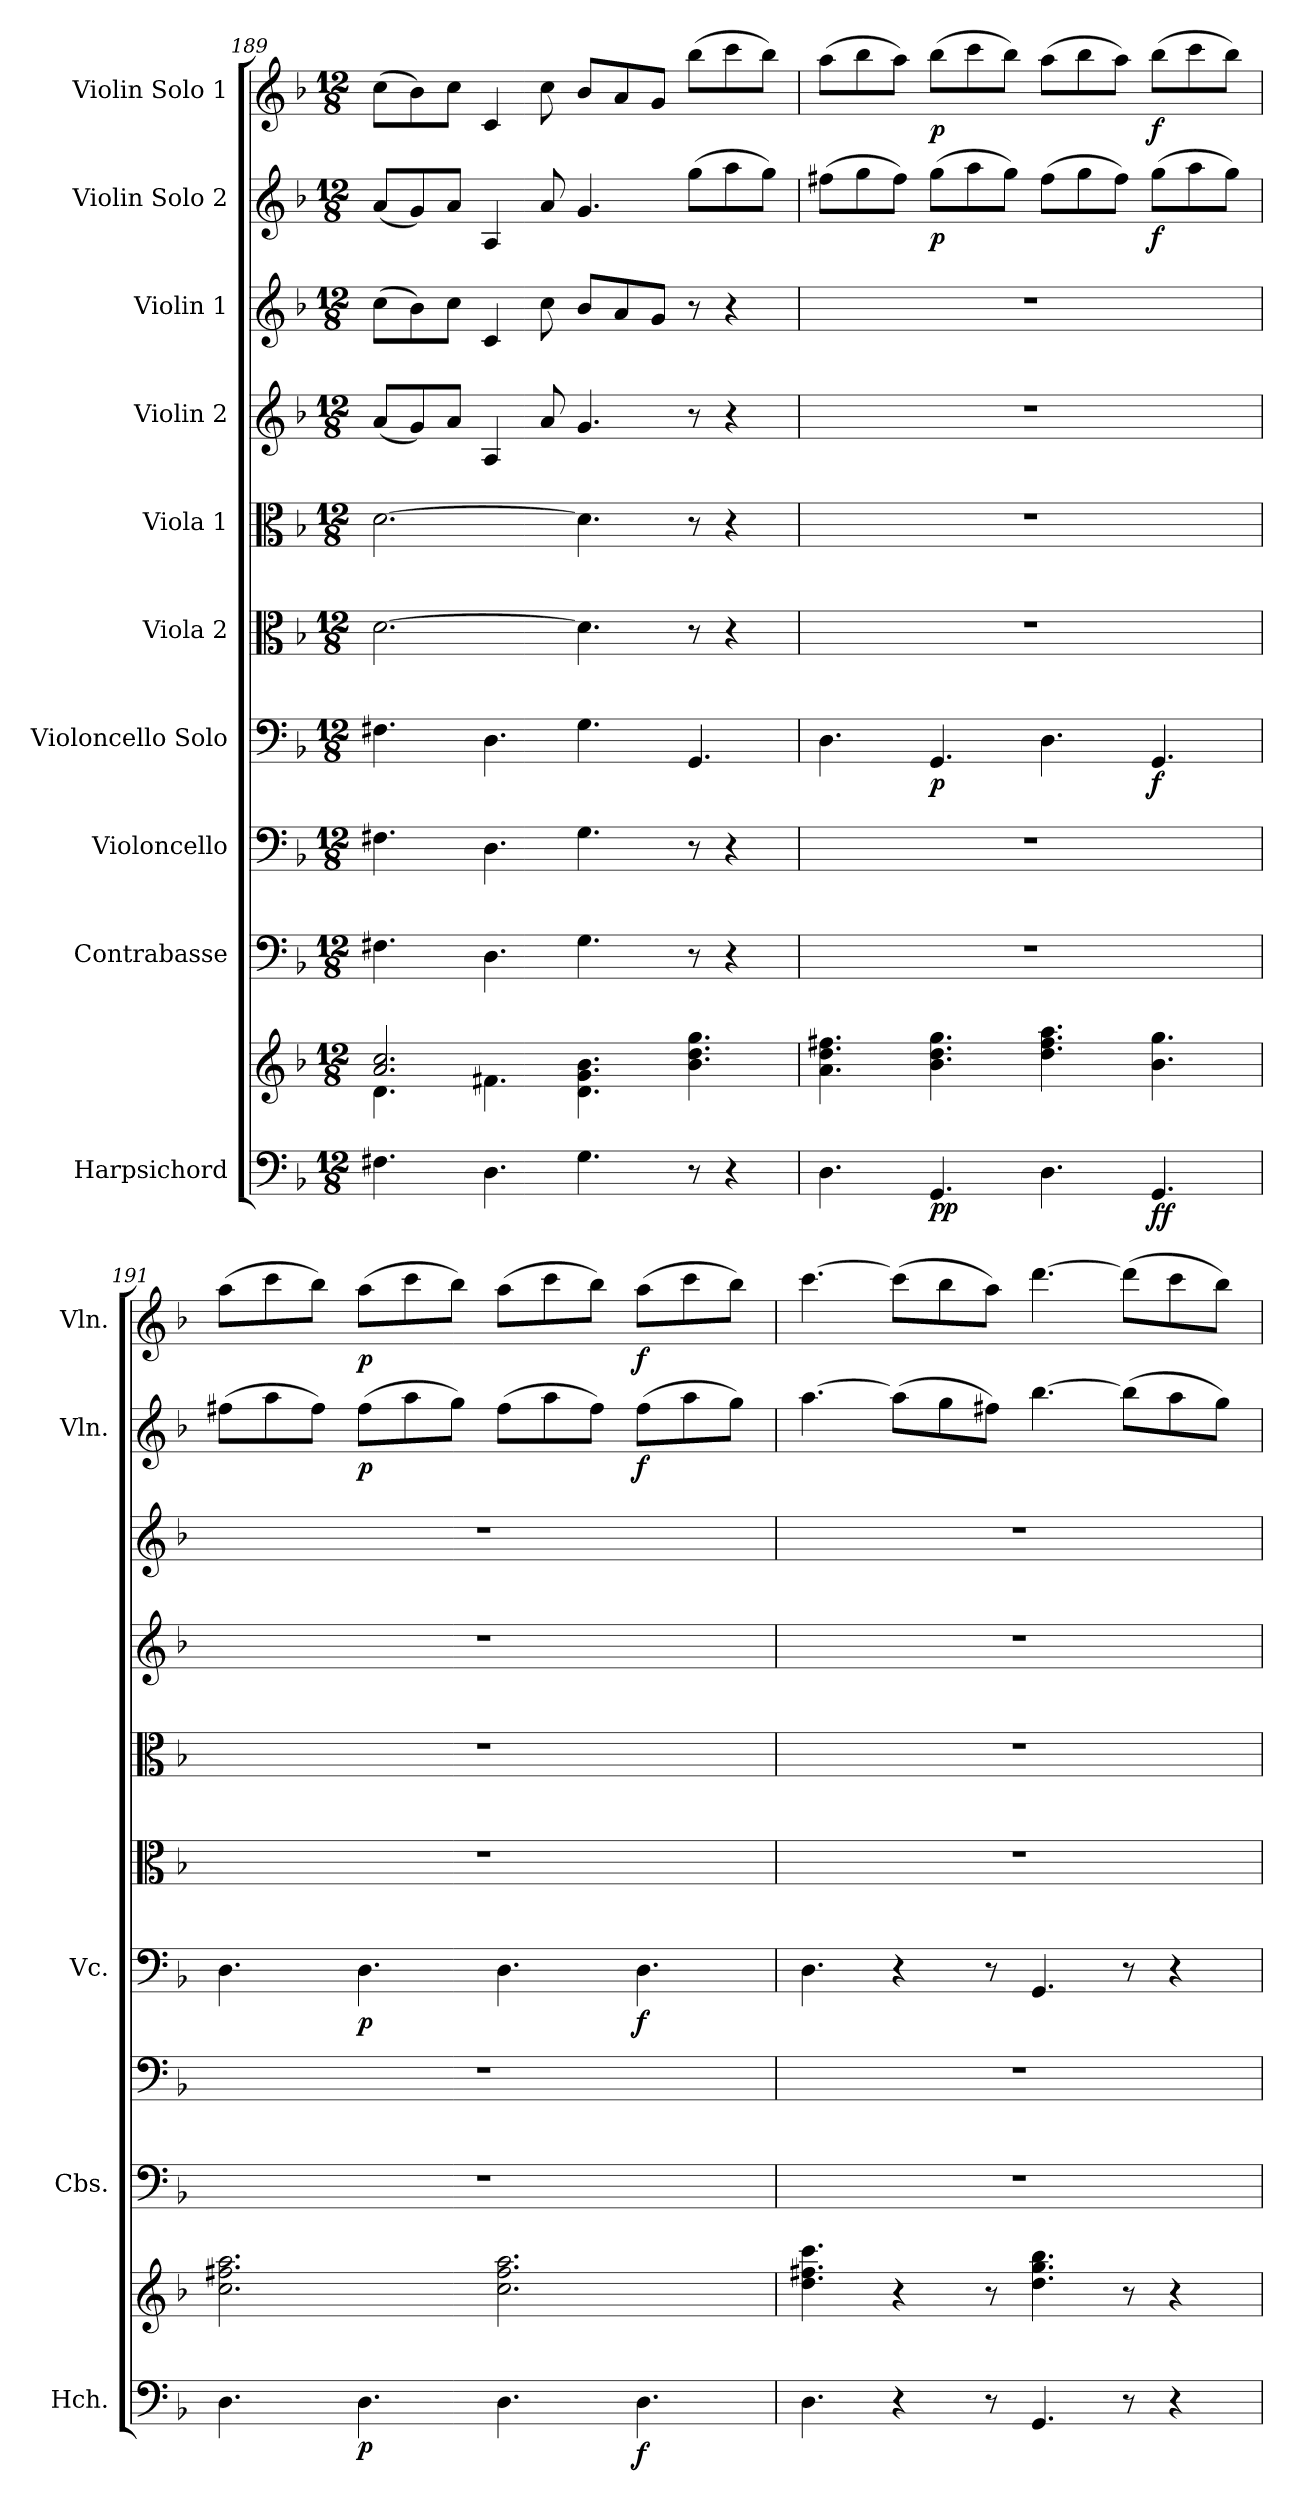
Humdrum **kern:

**kern	**kern	**dynam	**kern	**kern	**kern	**dynam	**kern	**kern	**kern	**kern	**kern	**dynam	**kern	**dynam
*part10	*part10	*part10	*part9	*part8	*part7	*part7	*part6	*part5	*part4	*part3	*part2	*part2	*part1	*part1
*staff11	*staff10	*staff10/11	*staff9	*staff8	*staff7	*staff7	*staff6	*staff5	*staff4	*staff3	*staff2	*staff2	*staff1	*staff1
*I"Harpsichord	*	*	*I"Contrabasse	*I"Violoncello	*I"Violoncello Solo	*	*I"Viola 2	*I"Viola 1	*I"Violin 2	*I"Violin 1	*I"Violin Solo 2	*	*I"Violin Solo 1	*
*I'Hch.	*	*	*I'Cbs.	*	*I'Vc.	*	*	*	*	*	*I'Vln.	*	*I'Vln.	*
*clefF4	*clefG2	*	*clefF4	*clefF4	*clefF4	*	*clefC3	*clefC3	*clefG2	*clefG2	*clefG2	*	*clefG2	*
*	*	*	*ITrd7c12	*	*	*	*	*	*	*	*	*	*	*
*k[b-]	*k[b-]	*	*k[b-]	*k[b-]	*k[b-]	*	*k[b-]	*k[b-]	*k[b-]	*k[b-]	*k[b-]	*	*k[b-]	*
*M12/8	*M12/8	*	*M12/8	*M12/8	*M12/8	*	*M12/8	*M12/8	*M12/8	*M12/8	*M12/8	*	*M12/8	*
=189	=189	=189	=189	=189	=189	=189	=189	=189	=189	=189	=189	=189	=189	=189
*	*^	*	*	*	*	*	*	*	*	*	*	*	*	*
4.F#X\	2.a/ 2.cc/	4.d\	.	4.FF#X\	4.F#X\	4.F#X\	.	[2.d\	[2.d\	(<8a/L	(>8cc\L	(<8a/L	.	(>8cc\L	.
.	.	.	.	.	.	.	.	.	.	8g/)	8b-\)	8g/)	.	8b-\)	.
.	.	.	.	.	.	.	.	.	.	8a/J	8cc\J	8a/J	.	8cc\J	.
4.D\	.	4.f#X\	.	4.DD\	4.D\	4.D\	.	.	.	4A/	4c/	4A/	.	4c/	.
.	.	.	.	.	.	.	.	.	.	8a/	8cc\	8a/	.	8cc\	.
4.G\	4ryy	4.d\ 4.g\ 4.b-\	.	4.GG\	4.G\	4.G\	.	4.d\]	4.d\]	4.g/	8b-/L	4.g/	.	8b-/L	.
.	.	.	.	.	.	.	.	.	.	.	8a/	.	.	8a/	.
.	2ryy	.	.	.	.	.	.	.	.	.	8g/J	.	.	8g/J	.
8r	.	4.b-\ 4.dd\ 4.gg\	.	8r	8r	4.GG/	.	8r	8r	8r	8r	(>8gg\L	.	(>8bb-\L	.
4r	.	.	.	4r	4r	.	.	4r	4r	4r	4r	8aa\	.	8ccc\	.
.	.	.	.	.	.	.	.	.	.	.	.	8gg\J)	.	8bb-\J)	.
*	*v	*v	*	*	*	*	*	*	*	*	*	*	*	*	*
=190	=190	=190	=190	=190	=190	=190	=190	=190	=190	=190	=190	=190	=190	=190
4.D\	4.a\ 4.dd\ 4.ff#X\	.	1.r	1.r	4.D\	.	1.r	1.r	1.r	1.r	(>8ff#X\L	.	(>8aa\L	.
.	.	.	.	.	.	.	.	.	.	.	8gg\	.	8bb-\	.
.	.	.	.	.	.	.	.	.	.	.	8ff#\J)	.	8aa\J)	.
!	!	!LO:DY:b=2	!	!	!	!	!	!	!	!	!	!	!	!
!	!	!LO:DY:n=1:b	!	!	!	!LO:DY:b	!	!	!	!	!	!LO:DY:b	!	!LO:DY:b
4.GG/	4.b-\ 4.dd\ 4.gg\	p p	.	.	4.GG/	p	.	.	.	.	(>8gg\L	p	(>8bb-\L	p
.	.	.	.	.	.	.	.	.	.	.	8aa\	.	8ccc\	.
.	.	.	.	.	.	.	.	.	.	.	8gg\J)	.	8bb-\J)	.
4.D\	4.dd\ 4.ff#\ 4.aa\	.	.	.	4.D\	.	.	.	.	.	(>8ff#\L	.	(>8aa\L	.
.	.	.	.	.	.	.	.	.	.	.	8gg\	.	8bb-\	.
.	.	.	.	.	.	.	.	.	.	.	8ff#\J)	.	8aa\J)	.
!	!	!LO:DY:n=2:b=2	!	!	!	!	!	!	!	!	!	!	!	!
!	!	!LO:DY:n=3:b	!	!	!	!LO:DY:b	!	!	!	!	!	!LO:DY:b	!	!LO:DY:b
4.GG/	4.b-\ 4.gg\	f f	.	.	4.GG/	f	.	.	.	.	(>8gg\L	f	(>8bb-\L	f
.	.	.	.	.	.	.	.	.	.	.	8aa\	.	8ccc\	.
.	.	.	.	.	.	.	.	.	.	.	8gg\J)	.	8bb-\J)	.
=191	=191	=191	=191	=191	=191	=191	=191	=191	=191	=191	=191	=191	=191	=191
4.D\	2.cc\ 2.ff#X\ 2.aa\	.	1.r	1.r	4.D\	.	1.r	1.r	1.r	1.r	(>8ff#X\L	.	(>8aa\L	.
.	.	.	.	.	.	.	.	.	.	.	8aa\	.	8ccc\	.
.	.	.	.	.	.	.	.	.	.	.	8ff#\J)	.	8bb-\J)	.
!	!	!LO:DY:b=2	!	!	!	!LO:DY:b	!	!	!	!	!	!LO:DY:b	!	!LO:DY:b
4.D\	.	p	.	.	4.D\	p	.	.	.	.	(>8ff#\L	p	(>8aa\L	p
.	.	.	.	.	.	.	.	.	.	.	8aa\	.	8ccc\	.
.	.	.	.	.	.	.	.	.	.	.	8gg\J)	.	8bb-\J)	.
4.D\	2.cc\ 2.ff#\ 2.aa\	.	.	.	4.D\	.	.	.	.	.	(>8ff#\L	.	(>8aa\L	.
.	.	.	.	.	.	.	.	.	.	.	8aa\	.	8ccc\	.
.	.	.	.	.	.	.	.	.	.	.	8ff#\J)	.	8bb-\J)	.
!	!	!LO:DY:b=2	!	!	!	!LO:DY:b	!	!	!	!	!	!LO:DY:b	!	!LO:DY:b
4.D\	.	f	.	.	4.D\	f	.	.	.	.	(>8ff#\L	f	(>8aa\L	f
.	.	.	.	.	.	.	.	.	.	.	8aa\	.	8ccc\	.
.	.	.	.	.	.	.	.	.	.	.	8gg\J)	.	8bb-\J)	.
!!LO:LB:g=z
=192	=192	=192	=192	=192	=192	=192	=192	=192	=192	=192	=192	=192	=192	=192
4.D\	4.dd\ 4.ff#X\ 4.ccc\	.	1.r	1.r	4.D\	.	1.r	1.r	1.r	1.r	[4.aa\	.	[4.ccc\	.
4r	4r	.	.	.	4r	.	.	.	.	.	(>8aa\L]	.	(>8ccc\L]	.
.	.	.	.	.	.	.	.	.	.	.	8gg\	.	8bb-\	.
8r	8r	.	.	.	8r	.	.	.	.	.	8ff#X\J)	.	8aa\J)	.
4.GG/	4.dd\ 4.gg\ 4.bb-\	.	.	.	4.GG/	.	.	.	.	.	[4.bb-\	.	[4.ddd\	.
8r	8r	.	.	.	8r	.	.	.	.	.	(>8bb-\L]	.	(>8ddd\L]	.
4r	4r	.	.	.	4r	.	.	.	.	.	8aa\	.	8ccc\	.
.	.	.	.	.	.	.	.	.	.	.	8gg\J)	.	8bb-\J)	.
=	=	=	=	=	=	=	=	=	=	=	=	=	=	=
*-	*-	*-	*-	*-	*-	*-	*-	*-	*-	*-	*-	*-	*-	*-
